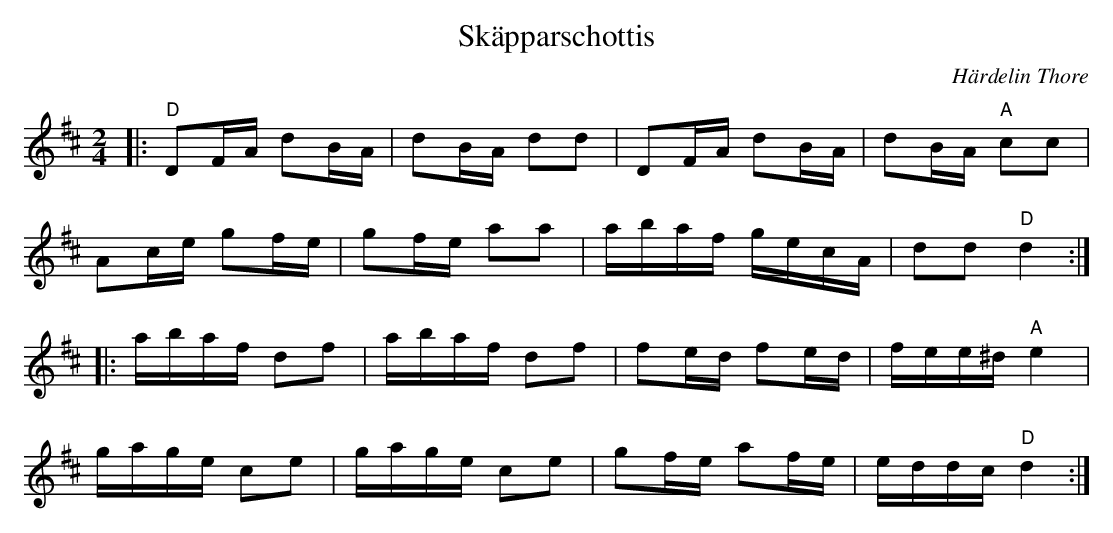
X:1
T:Skäpparschottis
C:Härdelin Thore
M:2/4
L:1/16
K:D
|: "D" D2FA d2BA | d2BA d2d2 | D2FA d2BA | d2BA "A" c2c2 |
A2ce g2fe | g2fe a2a2 | abaf gecA | d2d2 "D" d4 :|
|: abaf d2f2 | abaf d2f2 | f2ed f2ed | fee^d "A" e4 |
gage c2e2 | gage c2e2 | g2fe a2fe | eddc "D" d4 :|
